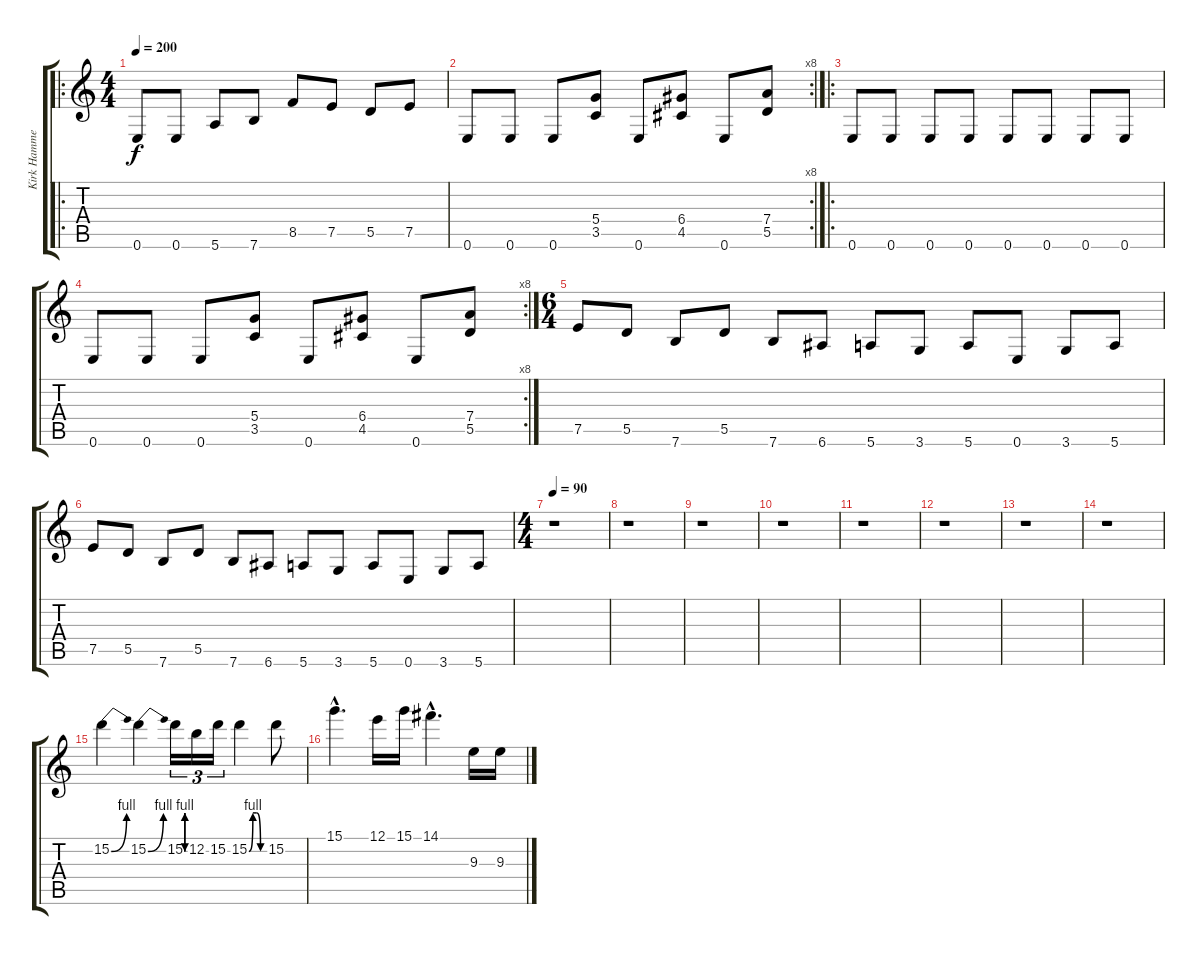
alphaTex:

\track ("Kirk Hammet" "Kirk Hamme") {instrument distortionguitar}
\staff {score tabs}
\tuning (E4 B3 G3 D3 A2 E2) {hide}
\ro
\ts (4 4)
\tempo 200
\clef g2
\ks c
0.6.8{dy f} 0.6.8 5.6.8 7.6.8 8.5.8 7.5.8 5.5.8 7.5.8 |
\rc 8
0.6.8 0.6.8 0.6.8 (5.4 3.5).8 0.6.8 (6.4 4.5).8 0.6.8 (7.4 5.5).8 |
\ro
0.6.8 0.6.8 0.6.8 0.6.8 0.6.8 0.6.8 0.6.8 0.6.8 |
\rc 8
0.6.8 0.6.8 0.6.8 (5.4 3.5).8 0.6.8 (6.4 4.5).8 0.6.8 (7.4 5.5).8 |
\ts (6 4)
7.5.8 5.5.8 7.6.8 5.5.8 7.6.8 6.6.8 5.6.8 3.6.8 5.6.8 0.6.8 3.6.8 5.6.8 |
7.5.8 5.5.8 7.6.8 5.5.8 7.6.8 6.6.8 5.6.8 3.6.8 5.6.8 0.6.8 3.6.8 5.6.8 |
\ts (4 4)
\tempo 90
r.1 |
r.1 |
r.1 |
r.1 |
r.1 |
r.1 |
r.1 |
r.1 |
15.2{be (bend 0 0 60 4)}.4 15.2{be (bend 0 0 60 4)}.4 15.2{be (custom 0 0 15 4 30 4 45 0 60 0)}.16{tu (3 2)} 12.2.16{tu (3 2)} 15.2.16{tu (3 2)} 15.2{be (custom 0 0 15 4 30 4 45 0 60 0)}.4 15.2.8 |
15.1{hac}.4{d} 12.1.16 15.1.16 14.1{hac}.4{d} 9.3.16 9.3.16
